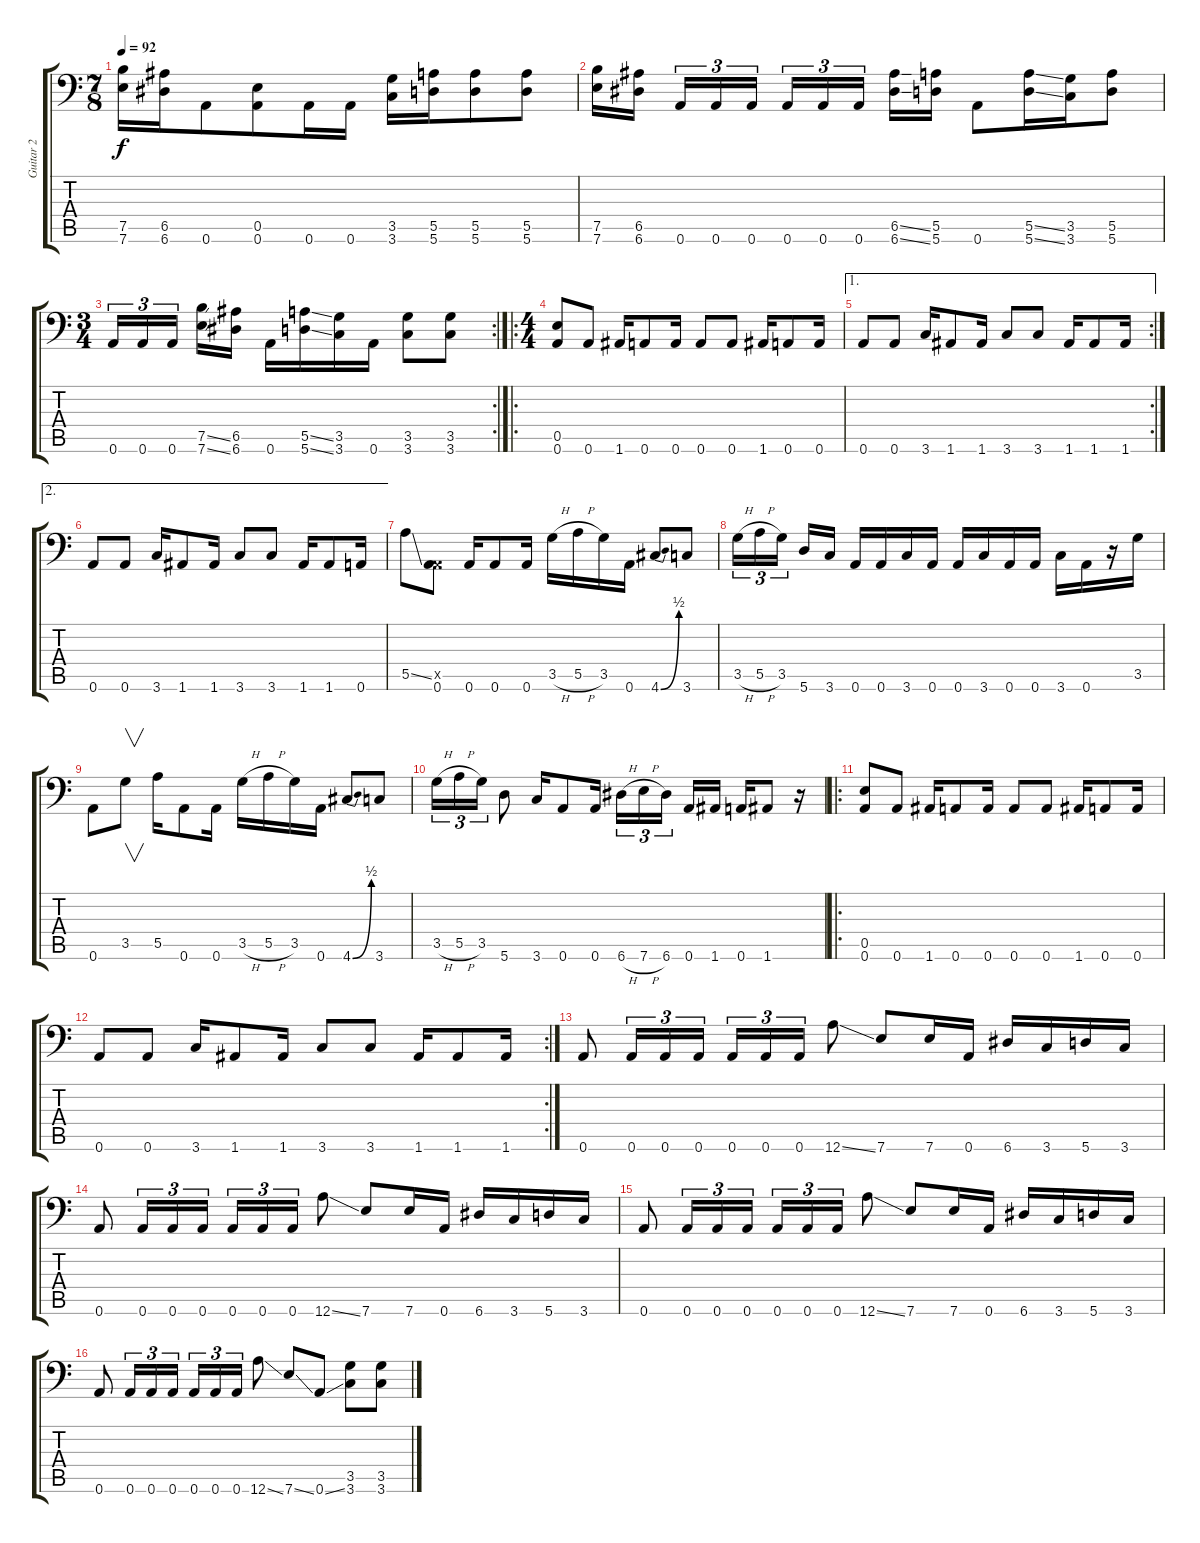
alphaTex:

\track ("Guitar 2" "Guitar 2") {instrument distortionguitar}
\staff {score tabs}
\tuning (B3 Gb3 D3 A2 E2 A1) {hide}
\ts (7 8)
\tempo 92
\clef f4
\ks c
(7.5 7.6).16{dy f} (6.5 6.6).16 0.6.8 (0.5 0.6).8 0.6.16 0.6.16 (3.5 3.6).16 (5.5 5.6).16 (5.5 5.6).8 (5.5 5.6).8 |
(7.5 7.6).16 (6.5 6.6).16 0.6.16{tu (3 2)} 0.6.16{tu (3 2)} 0.6.16{tu (3 2)} 0.6.16{tu (3 2)} 0.6.16{tu (3 2)} 0.6.16{tu (3 2)} (6.5{ss} 6.6{ss}).16 (5.5 5.6).16 0.6.8 (5.5{ss} 5.6{ss}).16 (3.5 3.6).16 (5.5 5.6).8 |
\rc 2
\ts (3 4)
0.6.16{tu (3 2)} 0.6.16{tu (3 2)} 0.6.16{tu (3 2)} (7.5{ss} 7.6{ss}).16 (6.5 6.6).16 0.6.16 (5.5{ss} 5.6{ss}).16 (3.5 3.6).16 0.6.16 (3.5 3.6).8 (3.5 3.6).8 |
\ro
\ts (4 4)
(0.5 0.6).8 0.6.8 1.6.16 0.6.8 0.6.16 0.6.8 0.6.8 1.6.16 0.6.8 0.6.16 |
\ae 1
\rc 2
0.6.8 0.6.8 3.6.16 1.6.8 1.6.16 3.6.8 3.6.8 1.6.16 1.6.8 1.6.16 |
\ae 2
0.6.8 0.6.8 3.6.16 1.6.8 1.6.16 3.6.8 3.6.8 1.6.16 1.6.8 0.6.16 |
5.5{ss}.8 (-7.5{x} 0.6).8 0.6.16 0.6.8 0.6.16 3.5{h}.16 5.5{h}.16 3.5.16 0.6.16 4.6{be (bend 0 0 60 2)}.8 3.6.8 |
3.5{h}.16{tu (3 2)} 5.5{h}.16{tu (3 2)} 3.5.16{tu (3 2)} 5.6.16 3.6.16 0.6.16 0.6.16 3.6.16 0.6.16 0.6.16 3.6.16 0.6.16 0.6.16 3.6.16 0.6.16 r.16 3.5.16 |
0.6.8 3.5.8{v} 5.5.16 0.6.8 0.6.16 3.5{h}.16 5.5{h}.16 3.5.16 0.6.16 4.6{be (bend 0 0 60 2)}.8 3.6.8 |
3.5{h}.16{tu (3 2)} 5.5{h}.16{tu (3 2)} 3.5.16{tu (3 2)} 5.6.8 3.6.16 0.6.8 0.6.16 6.6{h}.16{tu (3 2)} 7.6{h}.16{tu (3 2)} 6.6.16{tu (3 2)} 0.6.16 1.6.16 0.6.16 1.6.8 r.16 |
\ro
(0.5 0.6).8 0.6.8 1.6.16 0.6.8 0.6.16 0.6.8 0.6.8 1.6.16 0.6.8 0.6.16 |
\rc 2
0.6.8 0.6.8 3.6.16 1.6.8 1.6.16 3.6.8 3.6.8 1.6.16 1.6.8 1.6.16 |
0.6.8 0.6.16{tu (3 2)} 0.6.16{tu (3 2)} 0.6.16{tu (3 2)} 0.6.16{tu (3 2)} 0.6.16{tu (3 2)} 0.6.16{tu (3 2)} 12.6{ss}.8 7.6.8 7.6.16 0.6.16 6.6.16 3.6.16 5.6.16 3.6.16 |
0.6.8 0.6.16{tu (3 2)} 0.6.16{tu (3 2)} 0.6.16{tu (3 2)} 0.6.16{tu (3 2)} 0.6.16{tu (3 2)} 0.6.16{tu (3 2)} 12.6{ss}.8 7.6.8 7.6.16 0.6.16 6.6.16 3.6.16 5.6.16 3.6.16 |
0.6.8 0.6.16{tu (3 2)} 0.6.16{tu (3 2)} 0.6.16{tu (3 2)} 0.6.16{tu (3 2)} 0.6.16{tu (3 2)} 0.6.16{tu (3 2)} 12.6{ss}.8 7.6.8 7.6.16 0.6.16 6.6.16 3.6.16 5.6.16 3.6.16 |
0.6.8 0.6.16{tu (3 2)} 0.6.16{tu (3 2)} 0.6.16{tu (3 2)} 0.6.16{tu (3 2)} 0.6.16{tu (3 2)} 0.6.16{tu (3 2)} 12.6{ss}.8 7.6{ss}.8 0.6{ss}.8 (3.5 3.6).8 (3.5 3.6).8
